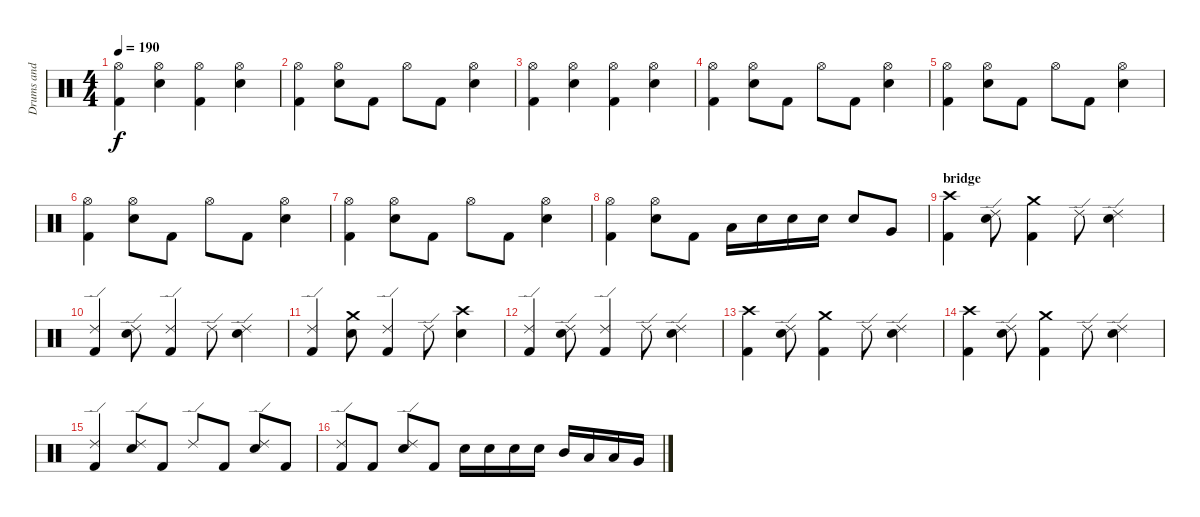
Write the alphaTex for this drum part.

\track ("Drums and Percussion (Pace)" "Drums and ") {instrument percussion}
\staff {score}
\articulation defaults
\ts (4 4)
\tempo 190
\clef neutral
\ks c
("Hi-Hat (open)" "Kick (hit) 2").4{dy f} ("Hi-Hat (open)" "Electric Snare (hit)").4 ("Hi-Hat (open)" "Kick (hit) 2").4 ("Hi-Hat (open)" "Electric Snare (hit)").4 |
("Hi-Hat (open)" "Kick (hit) 2").4 ("Hi-Hat (open)" "Electric Snare (hit)").8 "Kick (hit) 2".8 "Hi-Hat (open)".8 "Kick (hit) 2".8 ("Hi-Hat (open)" "Electric Snare (hit)").4 |
("Hi-Hat (open)" "Kick (hit) 2").4 ("Hi-Hat (open)" "Electric Snare (hit)").4 ("Hi-Hat (open)" "Kick (hit) 2").4 ("Hi-Hat (open)" "Electric Snare (hit)").4 |
("Hi-Hat (open)" "Kick (hit) 2").4 ("Hi-Hat (open)" "Electric Snare (hit)").8 "Kick (hit) 2".8 "Hi-Hat (open)".8 "Kick (hit) 2".8 ("Hi-Hat (open)" "Electric Snare (hit)").4 |
("Hi-Hat (open)" "Kick (hit) 2").4 ("Hi-Hat (open)" "Electric Snare (hit)").8 "Kick (hit) 2".8 "Hi-Hat (open)".8 "Kick (hit) 2".8 ("Hi-Hat (open)" "Electric Snare (hit)").4 |
("Hi-Hat (open)" "Kick (hit) 2").4 ("Hi-Hat (open)" "Electric Snare (hit)").8 "Kick (hit) 2".8 "Hi-Hat (open)".8 "Kick (hit) 2".8 ("Hi-Hat (open)" "Electric Snare (hit)").4 |
("Hi-Hat (open)" "Kick (hit) 2").4 ("Hi-Hat (open)" "Electric Snare (hit)").8 "Kick (hit) 2".8 "Hi-Hat (open)".8 "Kick (hit) 2".8 ("Hi-Hat (open)" "Electric Snare (hit)").4 |
("Hi-Hat (open)" "Kick (hit) 2").4 ("Hi-Hat (open)" "Electric Snare (hit)").8 "Kick (hit) 2".8 "Low Tom (hit)".16 "Electric Snare (hit)".16 "Electric Snare (hit)".16 "Electric Snare (hit)".16 "Electric Snare (hit)".8 "Very Low Tom (hit)".8 |
\section ("" "bridge")
("Crash high (hit)" "Kick (hit) 2").4 ("Ride (edge) 2" "Electric Snare (hit)").8 ("Crash medium (hit)" "Kick (hit) 2").4 "Ride (edge) 2".8 ("Ride (edge) 2" "Electric Snare (hit)").4 |
("Ride (edge) 2" "Kick (hit) 2").4 ("Ride (edge) 2" "Electric Snare (hit)").8 ("Ride (edge) 2" "Kick (hit) 2").4 "Ride (edge) 2".8 ("Ride (edge) 2" "Electric Snare (hit)").4 |
("Ride (edge) 2" "Kick (hit) 2").4 ("Crash medium (hit)" "Electric Snare (hit)").8 ("Ride (edge) 2" "Kick (hit) 2").4 "Ride (edge) 2".8 ("Crash high (hit)" "Electric Snare (hit)").4 |
("Ride (edge) 2" "Kick (hit) 2").4 ("Ride (edge) 2" "Electric Snare (hit)").8 ("Ride (edge) 2" "Kick (hit) 2").4 "Ride (edge) 2".8 ("Ride (edge) 2" "Electric Snare (hit)").4 |
("Crash high (hit)" "Kick (hit) 2").4 ("Ride (edge) 2" "Electric Snare (hit)").8 ("Crash medium (hit)" "Kick (hit) 2").4 "Ride (edge) 2".8 ("Ride (edge) 2" "Electric Snare (hit)").4 |
("Crash high (hit)" "Kick (hit) 2").4 ("Ride (edge) 2" "Electric Snare (hit)").8 ("Crash medium (hit)" "Kick (hit) 2").4 "Ride (edge) 2".8 ("Ride (edge) 2" "Electric Snare (hit)").4 |
("Ride (edge) 2" "Kick (hit) 2").4 ("Ride (edge) 2" "Electric Snare (hit)").8 "Kick (hit) 2".8 "Ride (edge) 2".8 "Kick (hit) 2".8 ("Ride (edge) 2" "Electric Snare (hit)").8 "Kick (hit) 2".8 |
("Ride (edge) 2" "Kick (hit) 2").8 "Kick (hit) 2".8 ("Ride (edge) 2" "Electric Snare (hit)").8 "Kick (hit) 2".8 "Electric Snare (hit)".16 "Electric Snare (hit)".16 "Electric Snare (hit)".16 "Electric Snare (hit)".16 "Mid Tom (hit)".16 "Low Tom (hit)".16 "Low Tom (hit)".16 "Very Low Tom (hit)".16
